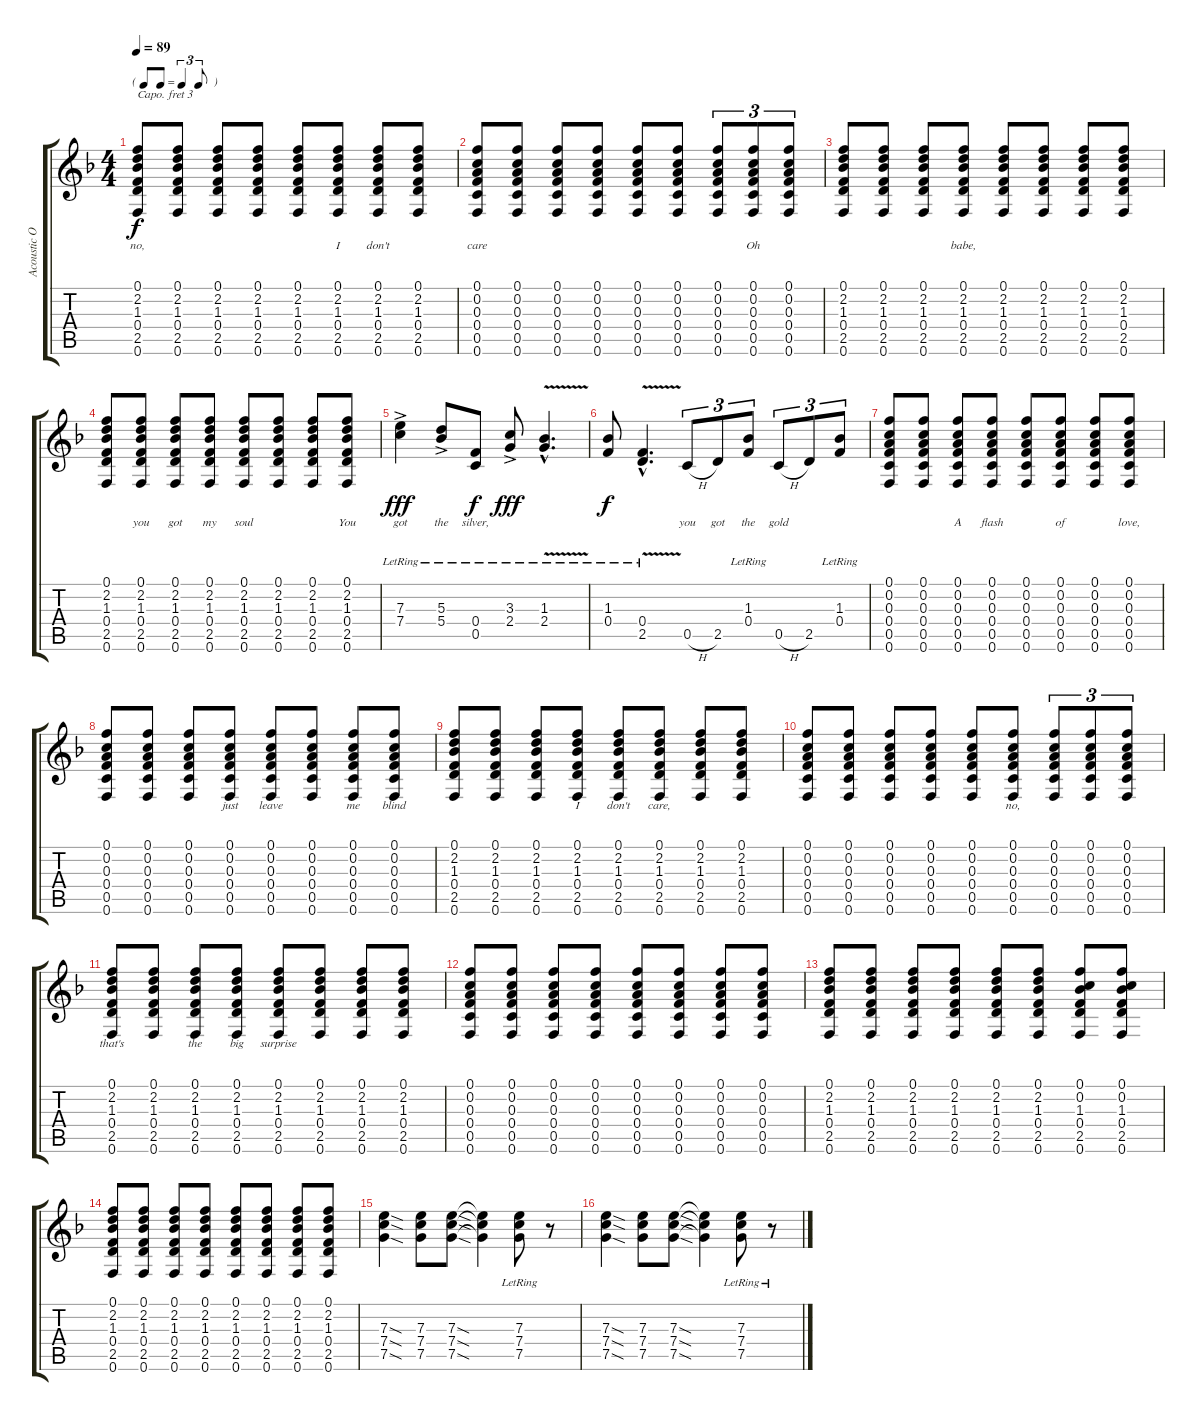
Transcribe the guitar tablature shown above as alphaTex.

\track ("Acoustic Open D capo 3" "Acoustic O") {instrument acousticguitarsteel}
\staff {score tabs}
\capo 3
\tuning (D4 A3 Gb3 D3 A2 D2) {hide}
\ts (4 4)
\tf triplet8th
\tempo 89
\clef g2
\ks f
(0.1 2.2 1.3 0.4 2.5 0.6).8{lyrics (0 "no,") lyrics (1 "") lyrics (2 "") lyrics (3 "") lyrics (4 "") dy f} (0.1 2.2 1.3 0.4 2.5 0.6).8{lyrics (0 "") lyrics (1 "") lyrics (2 "") lyrics (3 "") lyrics (4 "")} (0.1 2.2 1.3 0.4 2.5 0.6).8{lyrics (0 "") lyrics (1 "") lyrics (2 "") lyrics (3 "") lyrics (4 "")} (0.1 2.2 1.3 0.4 2.5 0.6).8{lyrics (0 "") lyrics (1 "") lyrics (2 "") lyrics (3 "") lyrics (4 "")} (0.1 2.2 1.3 0.4 2.5 0.6).8{lyrics (0 "") lyrics (1 "") lyrics (2 "") lyrics (3 "") lyrics (4 "")} (0.1 2.2 1.3 0.4 2.5 0.6).8{lyrics (0 "I") lyrics (1 "") lyrics (2 "") lyrics (3 "") lyrics (4 "")} (0.1 2.2 1.3 0.4 2.5 0.6).8{lyrics (0 "don't") lyrics (1 "") lyrics (2 "") lyrics (3 "") lyrics (4 "")} (0.1 2.2 1.3 0.4 2.5 0.6).8{lyrics (0 "") lyrics (1 "") lyrics (2 "") lyrics (3 "") lyrics (4 "")} |
(0.1 0.2 0.3 0.4 0.5 0.6).8{lyrics (0 "care") lyrics (1 "") lyrics (2 "") lyrics (3 "") lyrics (4 "")} (0.1 0.2 0.3 0.4 0.5 0.6).8{lyrics (0 "") lyrics (1 "") lyrics (2 "") lyrics (3 "") lyrics (4 "")} (0.1 0.2 0.3 0.4 0.5 0.6).8{lyrics (0 "") lyrics (1 "") lyrics (2 "") lyrics (3 "") lyrics (4 "")} (0.1 0.2 0.3 0.4 0.5 0.6).8{lyrics (0 "") lyrics (1 "") lyrics (2 "") lyrics (3 "") lyrics (4 "")} (0.1 0.2 0.3 0.4 0.5 0.6).8{lyrics (0 "") lyrics (1 "") lyrics (2 "") lyrics (3 "") lyrics (4 "")} (0.1 0.2 0.3 0.4 0.5 0.6).8{lyrics (0 "") lyrics (1 "") lyrics (2 "") lyrics (3 "") lyrics (4 "")} (0.1 0.2 0.3 0.4 0.5 0.6).8{tu (3 2) lyrics (0 "") lyrics (1 "") lyrics (2 "") lyrics (3 "") lyrics (4 "")} (0.1 0.2 0.3 0.4 0.5 0.6).8{tu (3 2) lyrics (0 "Oh") lyrics (1 "") lyrics (2 "") lyrics (3 "") lyrics (4 "")} (0.1 0.2 0.3 0.4 0.5 0.6).8{tu (3 2) lyrics (0 "") lyrics (1 "") lyrics (2 "") lyrics (3 "") lyrics (4 "")} |
(0.1 2.2 1.3 0.4 2.5 0.6).8{lyrics (0 "") lyrics (1 "") lyrics (2 "") lyrics (3 "") lyrics (4 "")} (0.1 2.2 1.3 0.4 2.5 0.6).8{lyrics (0 "") lyrics (1 "") lyrics (2 "") lyrics (3 "") lyrics (4 "")} (0.1 2.2 1.3 0.4 2.5 0.6).8{lyrics (0 "") lyrics (1 "") lyrics (2 "") lyrics (3 "") lyrics (4 "")} (0.1 2.2 1.3 0.4 2.5 0.6).8{lyrics (0 "babe,") lyrics (1 "") lyrics (2 "") lyrics (3 "") lyrics (4 "")} (0.1 2.2 1.3 0.4 2.5 0.6).8{lyrics (0 "") lyrics (1 "") lyrics (2 "") lyrics (3 "") lyrics (4 "")} (0.1 2.2 1.3 0.4 2.5 0.6).8{lyrics (0 "") lyrics (1 "") lyrics (2 "") lyrics (3 "") lyrics (4 "")} (0.1 2.2 1.3 0.4 2.5 0.6).8{lyrics (0 "") lyrics (1 "") lyrics (2 "") lyrics (3 "") lyrics (4 "")} (0.1 2.2 1.3 0.4 2.5 0.6).8{lyrics (0 "") lyrics (1 "") lyrics (2 "") lyrics (3 "") lyrics (4 "")} |
(0.1 2.2 1.3 0.4 2.5 0.6).8{lyrics (0 "") lyrics (1 "") lyrics (2 "") lyrics (3 "") lyrics (4 "")} (0.1 2.2 1.3 0.4 2.5 0.6).8{lyrics (0 "you") lyrics (1 "") lyrics (2 "") lyrics (3 "") lyrics (4 "")} (0.1 2.2 1.3 0.4 2.5 0.6).8{lyrics (0 "got") lyrics (1 "") lyrics (2 "") lyrics (3 "") lyrics (4 "")} (0.1 2.2 1.3 0.4 2.5 0.6).8{lyrics (0 "my") lyrics (1 "") lyrics (2 "") lyrics (3 "") lyrics (4 "")} (0.1 2.2 1.3 0.4 2.5 0.6).8{lyrics (0 "soul") lyrics (1 "") lyrics (2 "") lyrics (3 "") lyrics (4 "")} (0.1 2.2 1.3 0.4 2.5 0.6).8{lyrics (0 "") lyrics (1 "") lyrics (2 "") lyrics (3 "") lyrics (4 "")} (0.1 2.2 1.3 0.4 2.5 0.6).8{lyrics (0 "") lyrics (1 "") lyrics (2 "") lyrics (3 "") lyrics (4 "")} (0.1 2.2 1.3 0.4 2.5 0.6).8{lyrics (0 "You") lyrics (1 "") lyrics (2 "") lyrics (3 "") lyrics (4 "")} |
(7.3{ac lr} 7.4).4{lyrics (0 "got") lyrics (1 "") lyrics (2 "") lyrics (3 "") lyrics (4 "") dy fff} (5.3{ac lr} 5.4).8{lyrics (0 "the") lyrics (1 "") lyrics (2 "") lyrics (3 "") lyrics (4 "")} (0.4{lr} 0.5{lr}).8{lyrics (0 "silver,") lyrics (1 "") lyrics (2 "") lyrics (3 "") lyrics (4 "") dy f} (3.3{ac lr} 2.4).8{lyrics (0 "") lyrics (1 "") lyrics (2 "") lyrics (3 "") lyrics (4 "") dy fff} (1.3{v hac lr} 2.4{v hac}).4{d lyrics (0 "") lyrics (1 "") lyrics (2 "") lyrics (3 "") lyrics (4 "")} |
(1.3{lr} 0.4{lr}).8{lyrics (0 "") lyrics (1 "") lyrics (2 "") lyrics (3 "") lyrics (4 "") dy f} (0.4{v hac lr} 2.5{v hac lr}).4{d lyrics (0 "") lyrics (1 "") lyrics (2 "") lyrics (3 "") lyrics (4 "")} 0.5{h}.8{tu (3 2) lyrics (0 "you") lyrics (1 "") lyrics (2 "") lyrics (3 "") lyrics (4 "")} 2.5.8{tu (3 2) lyrics (0 "got") lyrics (1 "") lyrics (2 "") lyrics (3 "") lyrics (4 "")} (1.3{lr} 0.4{lr}).8{tu (3 2) lyrics (0 "the") lyrics (1 "") lyrics (2 "") lyrics (3 "") lyrics (4 "")} 0.5{h}.8{tu (3 2) lyrics (0 "gold") lyrics (1 "") lyrics (2 "") lyrics (3 "") lyrics (4 "")} 2.5.8{tu (3 2) lyrics (0 "") lyrics (1 "") lyrics (2 "") lyrics (3 "") lyrics (4 "")} (1.3{lr} 0.4{lr}).8{tu (3 2) lyrics (0 "") lyrics (1 "") lyrics (2 "") lyrics (3 "") lyrics (4 "")} |
(0.1 0.2 0.3 0.4 0.5 0.6).8{lyrics (0 "") lyrics (1 "") lyrics (2 "") lyrics (3 "") lyrics (4 "")} (0.1 0.2 0.3 0.4 0.5 0.6).8{lyrics (0 "") lyrics (1 "") lyrics (2 "") lyrics (3 "") lyrics (4 "")} (0.1 0.2 0.3 0.4 0.5 0.6).8{lyrics (0 "A") lyrics (1 "") lyrics (2 "") lyrics (3 "") lyrics (4 "")} (0.1 0.2 0.3 0.4 0.5 0.6).8{lyrics (0 "flash") lyrics (1 "") lyrics (2 "") lyrics (3 "") lyrics (4 "")} (0.1 0.2 0.3 0.4 0.5 0.6).8{lyrics (0 "") lyrics (1 "") lyrics (2 "") lyrics (3 "") lyrics (4 "")} (0.1 0.2 0.3 0.4 0.5 0.6).8{lyrics (0 "of") lyrics (1 "") lyrics (2 "") lyrics (3 "") lyrics (4 "")} (0.1 0.2 0.3 0.4 0.5 0.6).8{lyrics (0 "") lyrics (1 "") lyrics (2 "") lyrics (3 "") lyrics (4 "")} (0.1 0.2 0.3 0.4 0.5 0.6).8{lyrics (0 "love,") lyrics (1 "") lyrics (2 "") lyrics (3 "") lyrics (4 "")} |
(0.1 0.2 0.3 0.4 0.5 0.6).8{lyrics (0 "") lyrics (1 "") lyrics (2 "") lyrics (3 "") lyrics (4 "")} (0.1 0.2 0.3 0.4 0.5 0.6).8{lyrics (0 "") lyrics (1 "") lyrics (2 "") lyrics (3 "") lyrics (4 "")} (0.1 0.2 0.3 0.4 0.5 0.6).8{lyrics (0 "") lyrics (1 "") lyrics (2 "") lyrics (3 "") lyrics (4 "")} (0.1 0.2 0.3 0.4 0.5 0.6).8{lyrics (0 "just") lyrics (1 "") lyrics (2 "") lyrics (3 "") lyrics (4 "")} (0.1 0.2 0.3 0.4 0.5 0.6).8{lyrics (0 "leave") lyrics (1 "") lyrics (2 "") lyrics (3 "") lyrics (4 "")} (0.1 0.2 0.3 0.4 0.5 0.6).8{lyrics (0 "") lyrics (1 "") lyrics (2 "") lyrics (3 "") lyrics (4 "")} (0.1 0.2 0.3 0.4 0.5 0.6).8{lyrics (0 "me") lyrics (1 "") lyrics (2 "") lyrics (3 "") lyrics (4 "")} (0.1 0.2 0.3 0.4 0.5 0.6).8{lyrics (0 "blind") lyrics (1 "") lyrics (2 "") lyrics (3 "") lyrics (4 "")} |
(0.1 2.2 1.3 0.4 2.5 0.6).8{lyrics (0 "") lyrics (1 "") lyrics (2 "") lyrics (3 "") lyrics (4 "")} (0.1 2.2 1.3 0.4 2.5 0.6).8{lyrics (0 "") lyrics (1 "") lyrics (2 "") lyrics (3 "") lyrics (4 "")} (0.1 2.2 1.3 0.4 2.5 0.6).8{lyrics (0 "") lyrics (1 "") lyrics (2 "") lyrics (3 "") lyrics (4 "")} (0.1 2.2 1.3 0.4 2.5 0.6).8{lyrics (0 "I") lyrics (1 "") lyrics (2 "") lyrics (3 "") lyrics (4 "")} (0.1 2.2 1.3 0.4 2.5 0.6).8{lyrics (0 "don't") lyrics (1 "") lyrics (2 "") lyrics (3 "") lyrics (4 "")} (0.1 2.2 1.3 0.4 2.5 0.6).8{lyrics (0 "care,") lyrics (1 "") lyrics (2 "") lyrics (3 "") lyrics (4 "")} (0.1 2.2 1.3 0.4 2.5 0.6).8{lyrics (0 "") lyrics (1 "") lyrics (2 "") lyrics (3 "") lyrics (4 "")} (0.1 2.2 1.3 0.4 2.5 0.6).8{lyrics (0 "") lyrics (1 "") lyrics (2 "") lyrics (3 "") lyrics (4 "")} |
(0.1 0.2 0.3 0.4 0.5 0.6).8{lyrics (0 "") lyrics (1 "") lyrics (2 "") lyrics (3 "") lyrics (4 "")} (0.1 0.2 0.3 0.4 0.5 0.6).8{lyrics (0 "") lyrics (1 "") lyrics (2 "") lyrics (3 "") lyrics (4 "")} (0.1 0.2 0.3 0.4 0.5 0.6).8{lyrics (0 "") lyrics (1 "") lyrics (2 "") lyrics (3 "") lyrics (4 "")} (0.1 0.2 0.3 0.4 0.5 0.6).8{lyrics (0 "") lyrics (1 "") lyrics (2 "") lyrics (3 "") lyrics (4 "")} (0.1 0.2 0.3 0.4 0.5 0.6).8{lyrics (0 "") lyrics (1 "") lyrics (2 "") lyrics (3 "") lyrics (4 "")} (0.1 0.2 0.3 0.4 0.5 0.6).8{lyrics (0 "no,") lyrics (1 "") lyrics (2 "") lyrics (3 "") lyrics (4 "")} (0.1 0.2 0.3 0.4 0.5 0.6).8{tu (3 2) lyrics (0 "") lyrics (1 "") lyrics (2 "") lyrics (3 "") lyrics (4 "")} (0.1 0.2 0.3 0.4 0.5 0.6).8{tu (3 2) lyrics (0 "") lyrics (1 "") lyrics (2 "") lyrics (3 "") lyrics (4 "")} (0.1 0.2 0.3 0.4 0.5 0.6).8{tu (3 2) lyrics (0 "") lyrics (1 "") lyrics (2 "") lyrics (3 "") lyrics (4 "")} |
(0.1 2.2 1.3 0.4 2.5 0.6).8{lyrics (0 "that's") lyrics (1 "") lyrics (2 "") lyrics (3 "") lyrics (4 "")} (0.1 2.2 1.3 0.4 2.5 0.6).8{lyrics (0 "") lyrics (1 "") lyrics (2 "") lyrics (3 "") lyrics (4 "")} (0.1 2.2 1.3 0.4 2.5 0.6).8{lyrics (0 "the") lyrics (1 "") lyrics (2 "") lyrics (3 "") lyrics (4 "")} (0.1 2.2 1.3 0.4 2.5 0.6).8{lyrics (0 "big") lyrics (1 "") lyrics (2 "") lyrics (3 "") lyrics (4 "")} (0.1 2.2 1.3 0.4 2.5 0.6).8{lyrics (0 "surprise") lyrics (1 "") lyrics (2 "") lyrics (3 "") lyrics (4 "")} (0.1 2.2 1.3 0.4 2.5 0.6).8 (0.1 2.2 1.3 0.4 2.5 0.6).8 (0.1 2.2 1.3 0.4 2.5 0.6).8 |
(0.1 0.2 0.3 0.4 0.5 0.6).8 (0.1 0.2 0.3 0.4 0.5 0.6).8 (0.1 0.2 0.3 0.4 0.5 0.6).8 (0.1 0.2 0.3 0.4 0.5 0.6).8 (0.1 0.2 0.3 0.4 0.5 0.6).8 (0.1 0.2 0.3 0.4 0.5 0.6).8 (0.1 0.2 0.3 0.4 0.5 0.6).8 (0.1 0.2 0.3 0.4 0.5 0.6).8 |
(0.1 2.2 1.3 0.4 2.5 0.6).8 (0.1 2.2 1.3 0.4 2.5 0.6).8 (0.1 2.2 1.3 0.4 2.5 0.6).8 (0.1 2.2 1.3 0.4 2.5 0.6).8 (0.1 2.2 1.3 0.4 2.5 0.6).8 (0.1 2.2 1.3 0.4 2.5 0.6).8 (0.1 0.2 1.3 0.4 2.5 0.6).8 (0.1 0.2 1.3 0.4 2.5 0.6).8 |
(0.1 2.2 1.3 0.4 2.5 0.6).8 (0.1 2.2 1.3 0.4 2.5 0.6).8 (0.1 2.2 1.3 0.4 2.5 0.6).8 (0.1 2.2 1.3 0.4 2.5 0.6).8 (0.1 2.2 1.3 0.4 2.5 0.6).8 (0.1 2.2 1.3 0.4 2.5 0.6).8 (0.1 2.2 1.3 0.4 2.5 0.6).8 (0.1 2.2 1.3 0.4 2.5 0.6).8 |
(7.3{sod} 7.4{sod} 7.5{sod}).4 (7.3 7.4 7.5).8 (7.3{sod} 7.4{sod} 7.5{sod}).8 (7.3{t} 7.4{t} 7.5{t}).4 (7.3{lr} 7.4{lr} 7.5{lr}).8 r.8 |
(7.3{sod} 7.4{sod} 7.5{sod}).4 (7.3 7.4 7.5).8 (7.3{sod} 7.4{sod} 7.5{sod}).8 (7.3{t} 7.4{t} 7.5{t}).4 (7.3{lr} 7.4{lr} 7.5{lr}).8 r.8
